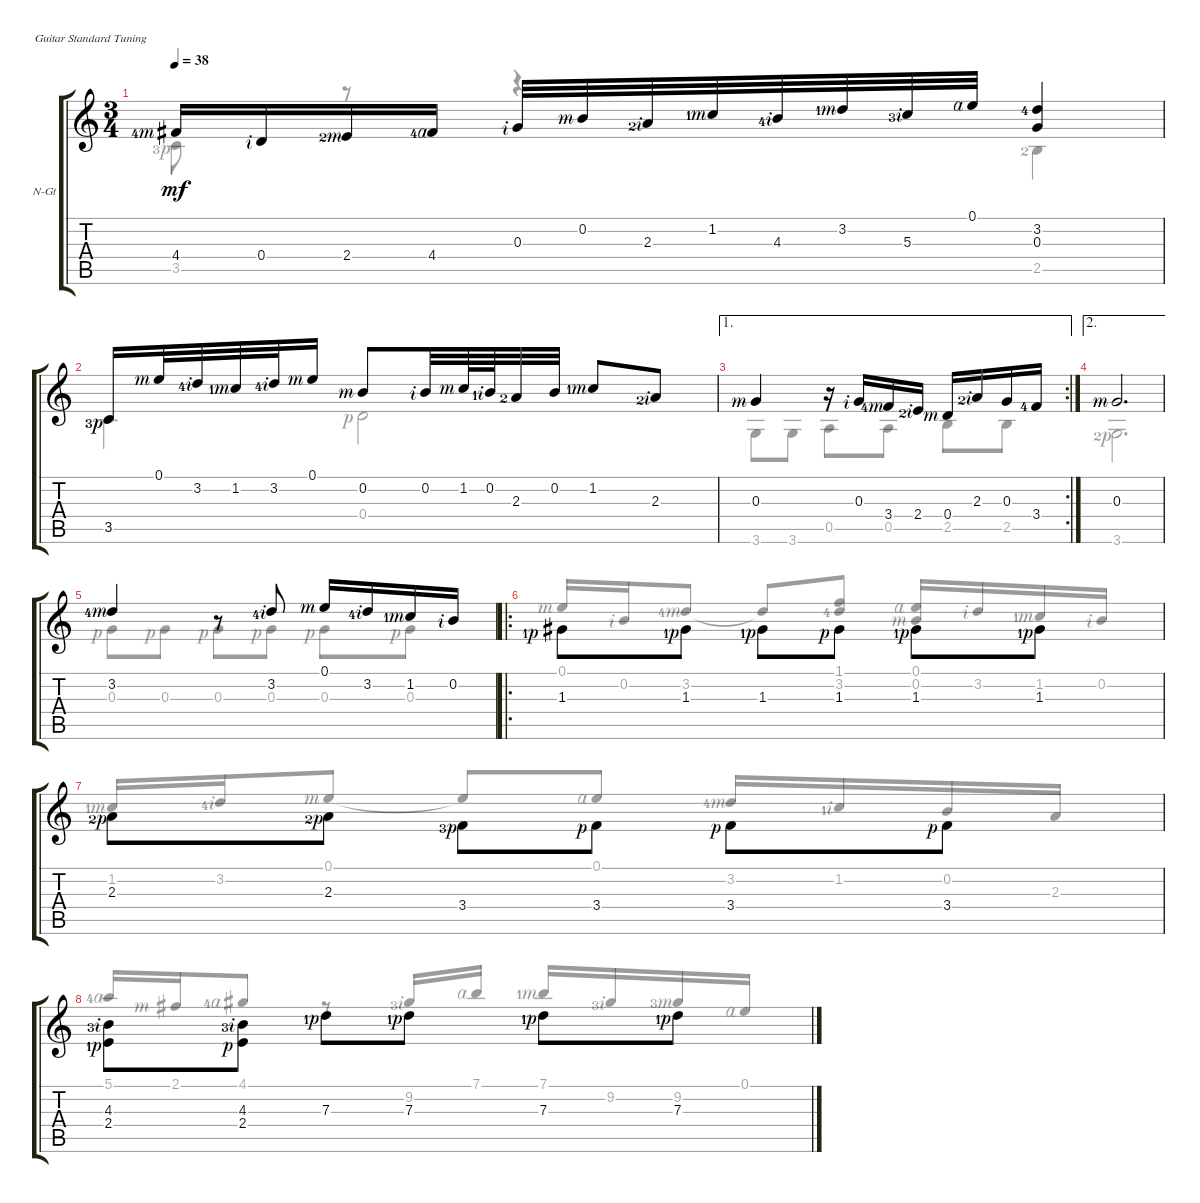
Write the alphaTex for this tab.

\defaultSystemsLayout 4
\bracketExtendMode groupsimilarinstruments
\firstSystemTrackNameOrientation horizontal
\otherSystemsTrackNameOrientation horizontal
\track ("Nylon Guitar" "N-Gt") {instrument acousticguitarnylon}
\staff {score tabs}
\tuning (E4 B3 G3 D3 A2 E2)
\voice
\ts (3 4)
\tempo 38
\clef g2
\ks c
4.4{lf 5 rf 3}.16{dy mf} 0.4{rf 2}.16 2.4{lf 3 rf 3}.16 4.4{lf 5 rf 4}.16 0.3{rf 2}.32 0.2{rf 3}.32 2.3{lf 3 rf 2}.32 1.2{lf 2 rf 3}.32 4.3{lf 5 rf 2}.32 3.2{lf 2 rf 3}.32 5.3{lf 4 rf 2}.32 0.1{rf 4}.32 (3.2{lf 5} 0.3).4 |
3.5{lf 4 rf 1}.16 0.1{rf 3}.32 3.2{lf 5 rf 2}.32 1.2{lf 2 rf 3}.32 3.2{lf 5 rf 2}.32 0.1{rf 3}.16 0.2{rf 3}.8 0.2{rf 2}.32 1.2{rf 3}.64 0.2{lf 2 rf 2}.64 2.3{lf 3}.32 0.2.32 1.2{lf 2 rf 3}.8 2.3{lf 3 rf 2}.8 |
\ae 1
\rc 2
0.3{rf 3}.4 r.16 0.3{rf 2}.16 3.4{lf 5 rf 3}.16 2.4{lf 3 rf 2}.16 0.4{rf 3}.16 2.3{lf 3 rf 2}.16 0.3.16 3.4{lf 5}.16 |
\ae 2
0.3{rf 3}.2{d} |
3.2{lf 5 rf 3}.4 r.8 3.2{lf 5 rf 2}.8 0.1{rf 3}.16 3.2{lf 5 rf 2}.16 1.2{lf 2 rf 3}.16 0.2{rf 2}.16 |
\ro
1.3{lf 2 rf 1}.8{beam invert} 1.3{lf 2 rf 1}.8 1.3{lf 2 rf 1}.8{beam invert} 1.3{rf 1}.8 1.3{lf 2 rf 1}.8{beam invert} 1.3{lf 2 rf 1}.8 |
2.3{lf 3 rf 1}.8{beam invert} 2.3{lf 3 rf 1}.8 3.4{lf 4 rf 1}.8{beam invert} 3.4{rf 1}.8 3.4{rf 1}.8{beam invert} 3.4{rf 1}.8 |
(2.4{lf 2 rf 1} 4.3{lf 4 rf 2}).8{beam invert} (2.4{rf 1} 4.3{lf 4 rf 2}).8 7.3{lf 2 rf 1}.8{beam invert} 7.3{lf 2 rf 1}.8 7.3{lf 2 rf 1}.8{beam invert} 7.3{lf 2 rf 1}.8
\voice
\clef g2
\ottava regular
\simile none
\ks c
3.5{lf 4 rf 1}.8{dy mf} r.8 r.4 2.5{lf 3}.4 |
3.5{lf 4 rf 1}.4 0.4{rf 1}.2 |
3.6.8 3.6.8 0.5.8 0.5.8 2.5.8 2.5.8 |
3.6{lf 3 rf 1}.2{d} |
0.3{rf 1}.8 0.3{rf 1}.8 0.3{rf 1}.8 0.3{rf 1}.8 0.3{rf 1}.8 0.3{rf 1}.8 |
0.1{rf 3}.16{beam invert} 0.2{rf 2}.16 3.2{lf 5 rf 3}.8 3.2{t}.8{beam invert} (3.2{lf 5} 1.1).8 (0.1{rf 4} 0.2{rf 3}).16{beam invert} 3.2{rf 2}.16 1.2{lf 2 rf 3}.16 0.2{rf 2}.16 |
1.2{lf 2 rf 3}.16{beam invert} 3.2{lf 5 rf 2}.16 0.1{rf 3}.8 0.1{t}.8{beam invert} 0.1{rf 4}.8 3.2{lf 5 rf 3}.16{beam invert} 1.2{lf 2 rf 2}.16 0.2.16 2.3.16 |
5.1{lf 5 rf 4}.16{beam invert} 2.1{rf 3}.16 4.1{lf 5 rf 4}.8 r.8 9.2{lf 4 rf 2}.16{beam invert} 7.1{rf 4}.16 7.1{lf 2 rf 3}.16 9.2{lf 4 rf 2}.16 9.2{lf 4 rf 3}.16{beam invert} 0.1{rf 4}.16
